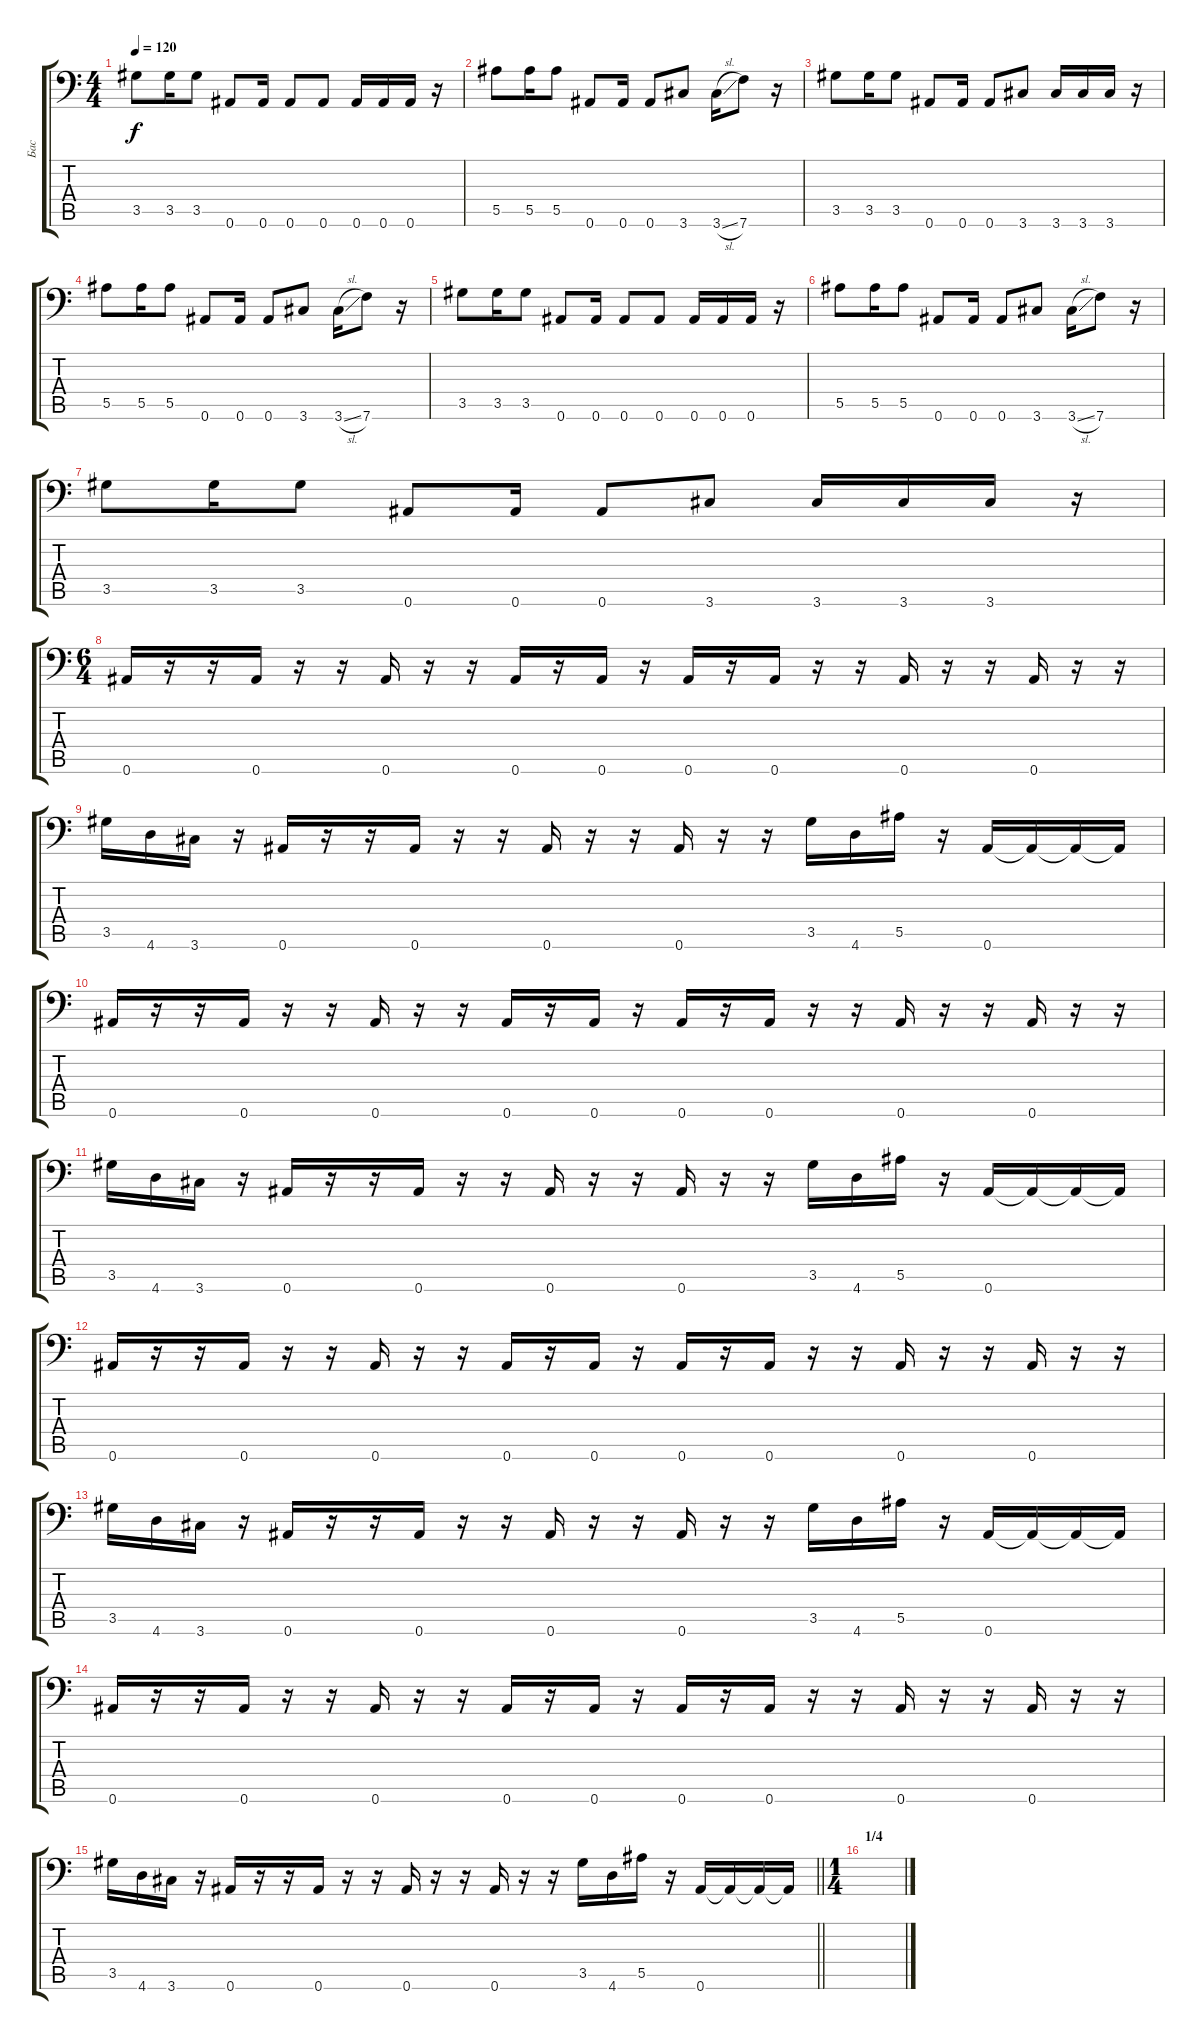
\track ("Бас" "Бас") {instrument electricbassfinger}
\staff {score tabs}
\tuning (C4 G3 Eb3 Bb2 F2 Bb1) {hide}
\ts (4 4)
\tempo 120
\clef f4
\ks c
3.5.8{dy f} 3.5.16 3.5.8 0.6.8 0.6.16 0.6.8 0.6.8 0.6.16 0.6.16 0.6.16 r.16 |
5.5.8 5.5.16 5.5.8 0.6.8 0.6.16 0.6.8 3.6.8 3.6{sl}.16 7.6.8 r.16 |
3.5.8 3.5.16 3.5.8 0.6.8 0.6.16 0.6.8 3.6.8 3.6.16 3.6.16 3.6.16 r.16 |
5.5.8 5.5.16 5.5.8 0.6.8 0.6.16 0.6.8 3.6.8 3.6{sl}.16 7.6.8 r.16 |
3.5.8 3.5.16 3.5.8 0.6.8 0.6.16 0.6.8 0.6.8 0.6.16 0.6.16 0.6.16 r.16 |
5.5.8 5.5.16 5.5.8 0.6.8 0.6.16 0.6.8 3.6.8 3.6{sl}.16 7.6.8 r.16 |
3.5.8 3.5.16 3.5.8 0.6.8 0.6.16 0.6.8 3.6.8 3.6.16 3.6.16 3.6.16 r.16 |
\ts (6 4)
0.6.16 r.16 r.16 0.6.16 r.16 r.16 0.6.16 r.16 r.16 0.6.16 r.16 0.6.16 r.16 0.6.16 r.16 0.6.16 r.16 r.16 0.6.16 r.16 r.16 0.6.16 r.16 r.16 |
3.5.16 4.6.16 3.6.16 r.16 0.6.16 r.16 r.16 0.6.16 r.16 r.16 0.6.16 r.16 r.16 0.6.16 r.16 r.16 3.5.16 4.6.16 5.5.16 r.16 0.6.16 0.6{t}.16 0.6{t}.16 0.6{t}.16 |
0.6.16 r.16 r.16 0.6.16 r.16 r.16 0.6.16 r.16 r.16 0.6.16 r.16 0.6.16 r.16 0.6.16 r.16 0.6.16 r.16 r.16 0.6.16 r.16 r.16 0.6.16 r.16 r.16 |
3.5.16 4.6.16 3.6.16 r.16 0.6.16 r.16 r.16 0.6.16 r.16 r.16 0.6.16 r.16 r.16 0.6.16 r.16 r.16 3.5.16 4.6.16 5.5.16 r.16 0.6.16 0.6{t}.16 0.6{t}.16 0.6{t}.16 |
0.6.16 r.16 r.16 0.6.16 r.16 r.16 0.6.16 r.16 r.16 0.6.16 r.16 0.6.16 r.16 0.6.16 r.16 0.6.16 r.16 r.16 0.6.16 r.16 r.16 0.6.16 r.16 r.16 |
3.5.16 4.6.16 3.6.16 r.16 0.6.16 r.16 r.16 0.6.16 r.16 r.16 0.6.16 r.16 r.16 0.6.16 r.16 r.16 3.5.16 4.6.16 5.5.16 r.16 0.6.16 0.6{t}.16 0.6{t}.16 0.6{t}.16 |
0.6.16 r.16 r.16 0.6.16 r.16 r.16 0.6.16 r.16 r.16 0.6.16 r.16 0.6.16 r.16 0.6.16 r.16 0.6.16 r.16 r.16 0.6.16 r.16 r.16 0.6.16 r.16 r.16 |
\barLineRight lightlight
3.5.16 4.6.16 3.6.16 r.16 0.6.16 r.16 r.16 0.6.16 r.16 r.16 0.6.16 r.16 r.16 0.6.16 r.16 r.16 3.5.16 4.6.16 5.5.16 r.16 0.6.16 0.6{t}.16 0.6{t}.16 0.6{t}.16 |
\ts (1 4)
\section ("" "1/4")
